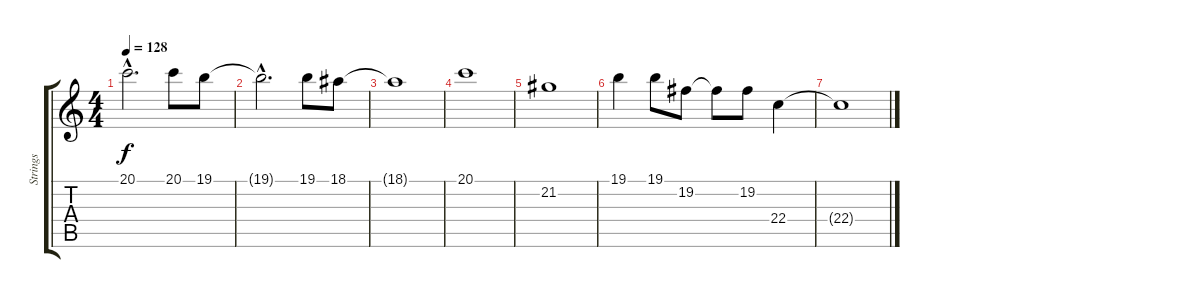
\track ("Strings" "Strings") {instrument stringensemble1}
\staff {score tabs}
\tuning (E4 B3 G3 D3 A2 E2) {hide}
\ts (4 4)
\tempo 128
\clef g2
\ks c
20.1{hac}.2{d dy f} 20.1.8 19.1.8 |
19.1{hac t}.2{d} 19.1.8 18.1.8 |
18.1{t}.1 |
20.1.1 |
21.2.1 |
19.1.4 19.1.8 19.2.8 19.2{t}.8 19.2.8 22.4.4 |
22.4{t}.1
